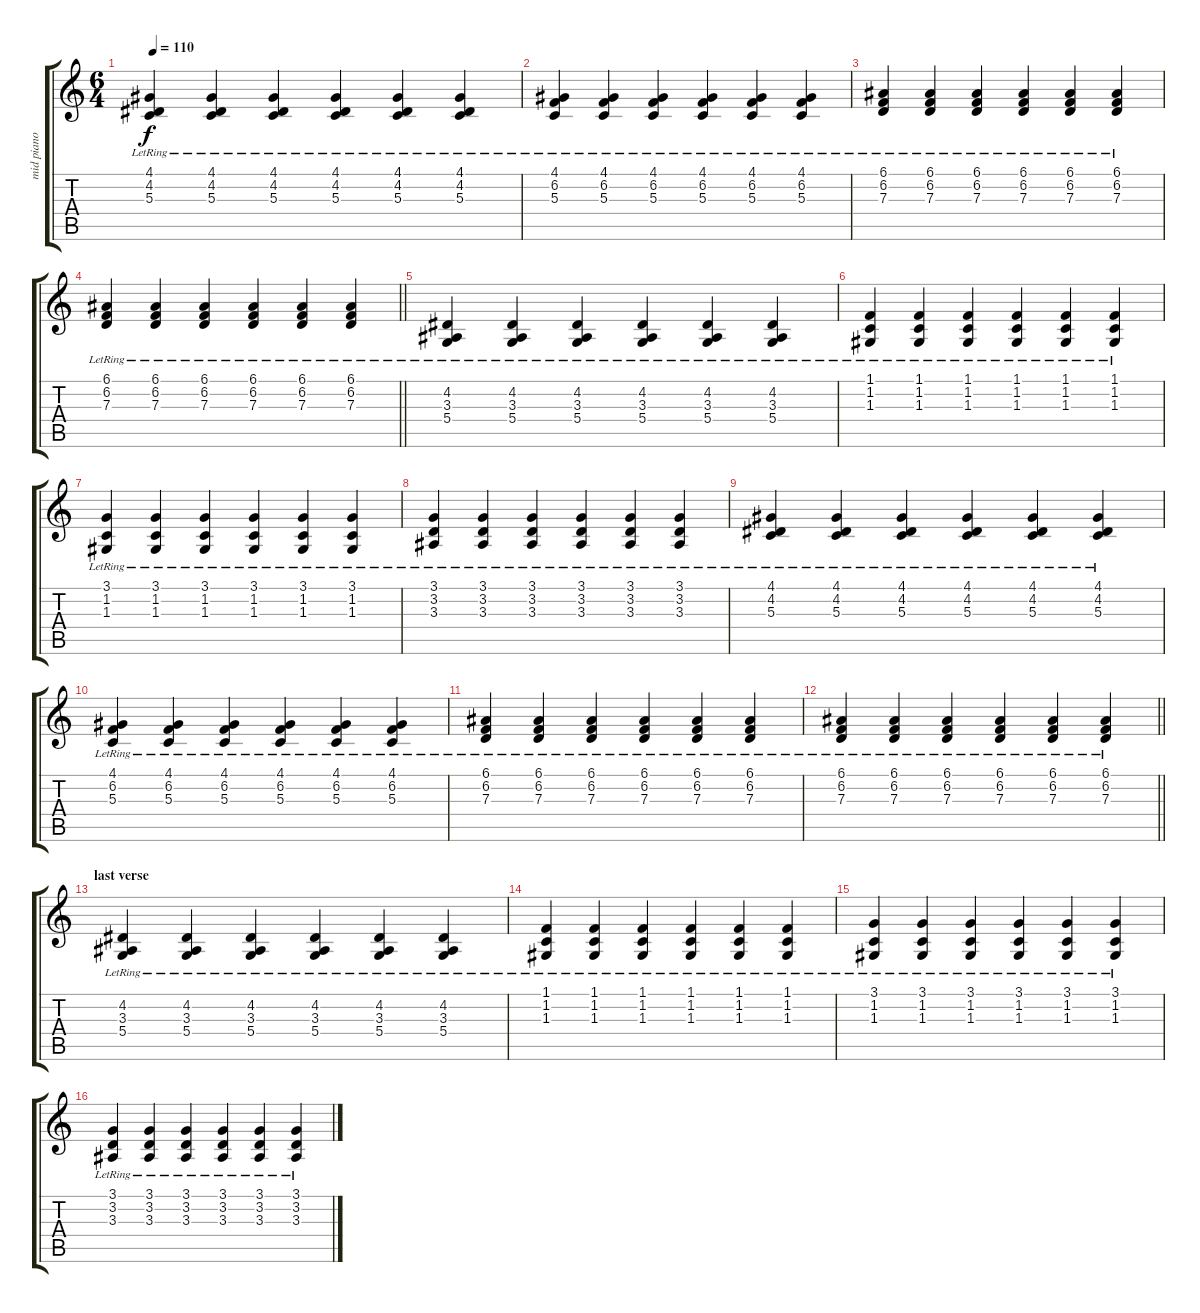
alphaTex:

\track ("mid piano" "mid piano") {instrument brightacousticpiano}
\staff {score tabs}
\tuning (E4 B3 G3 D3 A2 E2) {hide}
\ts (6 4)
\tempo 110
\clef g2
\ks c
(4.1{lr} 4.2{lr} 5.3{lr}).4{dy f} (4.1{lr} 4.2{lr} 5.3{lr}).4 (4.1{lr} 4.2{lr} 5.3{lr}).4 (4.1{lr} 4.2{lr} 5.3{lr}).4 (4.1{lr} 4.2{lr} 5.3{lr}).4 (4.1{lr} 4.2{lr} 5.3{lr}).4 |
(4.1{lr} 6.2{lr} 5.3{lr}).4 (4.1{lr} 6.2{lr} 5.3{lr}).4 (4.1{lr} 6.2{lr} 5.3{lr}).4 (4.1{lr} 6.2{lr} 5.3{lr}).4 (4.1{lr} 6.2{lr} 5.3{lr}).4 (4.1{lr} 6.2{lr} 5.3{lr}).4 |
(6.1{lr} 6.2{lr} 7.3{lr}).4 (6.1{lr} 6.2{lr} 7.3{lr}).4 (6.1{lr} 6.2{lr} 7.3{lr}).4 (6.1{lr} 6.2{lr} 7.3{lr}).4 (6.1{lr} 6.2{lr} 7.3{lr}).4 (6.1{lr} 6.2{lr} 7.3{lr}).4 |
\barLineRight lightlight
(6.1{lr} 6.2{lr} 7.3{lr}).4 (6.1{lr} 6.2{lr} 7.3{lr}).4 (6.1{lr} 6.2{lr} 7.3{lr}).4 (6.1{lr} 6.2{lr} 7.3{lr}).4 (6.1{lr} 6.2{lr} 7.3{lr}).4 (6.1{lr} 6.2{lr} 7.3{lr}).4 |
(4.2{lr} 3.3{lr} 5.4{lr}).4 (4.2{lr} 3.3{lr} 5.4{lr}).4 (4.2{lr} 3.3{lr} 5.4{lr}).4 (4.2{lr} 3.3{lr} 5.4{lr}).4 (4.2{lr} 3.3{lr} 5.4{lr}).4 (4.2{lr} 3.3{lr} 5.4{lr}).4 |
(1.1{lr} 1.2{lr} 1.3{lr}).4 (1.1{lr} 1.2{lr} 1.3{lr}).4 (1.1{lr} 1.2{lr} 1.3{lr}).4 (1.1{lr} 1.2{lr} 1.3{lr}).4 (1.1{lr} 1.2{lr} 1.3{lr}).4 (1.1{lr} 1.2{lr} 1.3{lr}).4 |
(3.1{lr} 1.2{lr} 1.3{lr}).4 (3.1{lr} 1.2{lr} 1.3{lr}).4 (3.1{lr} 1.2{lr} 1.3{lr}).4 (3.1{lr} 1.2{lr} 1.3{lr}).4 (3.1{lr} 1.2{lr} 1.3{lr}).4 (3.1{lr} 1.2{lr} 1.3{lr}).4 |
(3.1{lr} 3.2{lr} 3.3{lr}).4 (3.1{lr} 3.2{lr} 3.3{lr}).4 (3.1{lr} 3.2{lr} 3.3{lr}).4 (3.1{lr} 3.2{lr} 3.3{lr}).4 (3.1{lr} 3.2{lr} 3.3{lr}).4 (3.1{lr} 3.2{lr} 3.3{lr}).4 |
(4.1{lr} 4.2{lr} 5.3{lr}).4 (4.1{lr} 4.2{lr} 5.3{lr}).4 (4.1{lr} 4.2{lr} 5.3{lr}).4 (4.1{lr} 4.2{lr} 5.3{lr}).4 (4.1{lr} 4.2{lr} 5.3{lr}).4 (4.1{lr} 4.2{lr} 5.3{lr}).4 |
(4.1{lr} 6.2{lr} 5.3{lr}).4 (4.1{lr} 6.2{lr} 5.3{lr}).4 (4.1{lr} 6.2{lr} 5.3{lr}).4 (4.1{lr} 6.2{lr} 5.3{lr}).4 (4.1{lr} 6.2{lr} 5.3{lr}).4 (4.1{lr} 6.2{lr} 5.3{lr}).4 |
(6.1{lr} 6.2{lr} 7.3{lr}).4 (6.1{lr} 6.2{lr} 7.3{lr}).4 (6.1{lr} 6.2{lr} 7.3{lr}).4 (6.1{lr} 6.2{lr} 7.3{lr}).4 (6.1{lr} 6.2{lr} 7.3{lr}).4 (6.1{lr} 6.2{lr} 7.3{lr}).4 |
\barLineRight lightlight
(6.1{lr} 6.2{lr} 7.3{lr}).4 (6.1{lr} 6.2{lr} 7.3{lr}).4 (6.1{lr} 6.2{lr} 7.3{lr}).4 (6.1{lr} 6.2{lr} 7.3{lr}).4 (6.1{lr} 6.2{lr} 7.3{lr}).4 (6.1{lr} 6.2{lr} 7.3{lr}).4 |
\section ("" "last verse")
(4.2{lr} 3.3{lr} 5.4{lr}).4 (4.2{lr} 3.3{lr} 5.4{lr}).4 (4.2{lr} 3.3{lr} 5.4{lr}).4 (4.2{lr} 3.3{lr} 5.4{lr}).4 (4.2{lr} 3.3{lr} 5.4{lr}).4 (4.2{lr} 3.3{lr} 5.4{lr}).4 |
(1.1{lr} 1.2{lr} 1.3{lr}).4 (1.1{lr} 1.2{lr} 1.3{lr}).4 (1.1{lr} 1.2{lr} 1.3{lr}).4 (1.1{lr} 1.2{lr} 1.3{lr}).4 (1.1{lr} 1.2{lr} 1.3{lr}).4 (1.1{lr} 1.2{lr} 1.3{lr}).4 |
(3.1{lr} 1.2{lr} 1.3{lr}).4 (3.1{lr} 1.2{lr} 1.3{lr}).4 (3.1{lr} 1.2{lr} 1.3{lr}).4 (3.1{lr} 1.2{lr} 1.3{lr}).4 (3.1{lr} 1.2{lr} 1.3{lr}).4 (3.1{lr} 1.2{lr} 1.3{lr}).4 |
(3.1{lr} 3.2{lr} 3.3{lr}).4 (3.1{lr} 3.2{lr} 3.3{lr}).4 (3.1{lr} 3.2{lr} 3.3{lr}).4 (3.1{lr} 3.2{lr} 3.3{lr}).4 (3.1{lr} 3.2{lr} 3.3{lr}).4 (3.1{lr} 3.2{lr} 3.3{lr}).4
